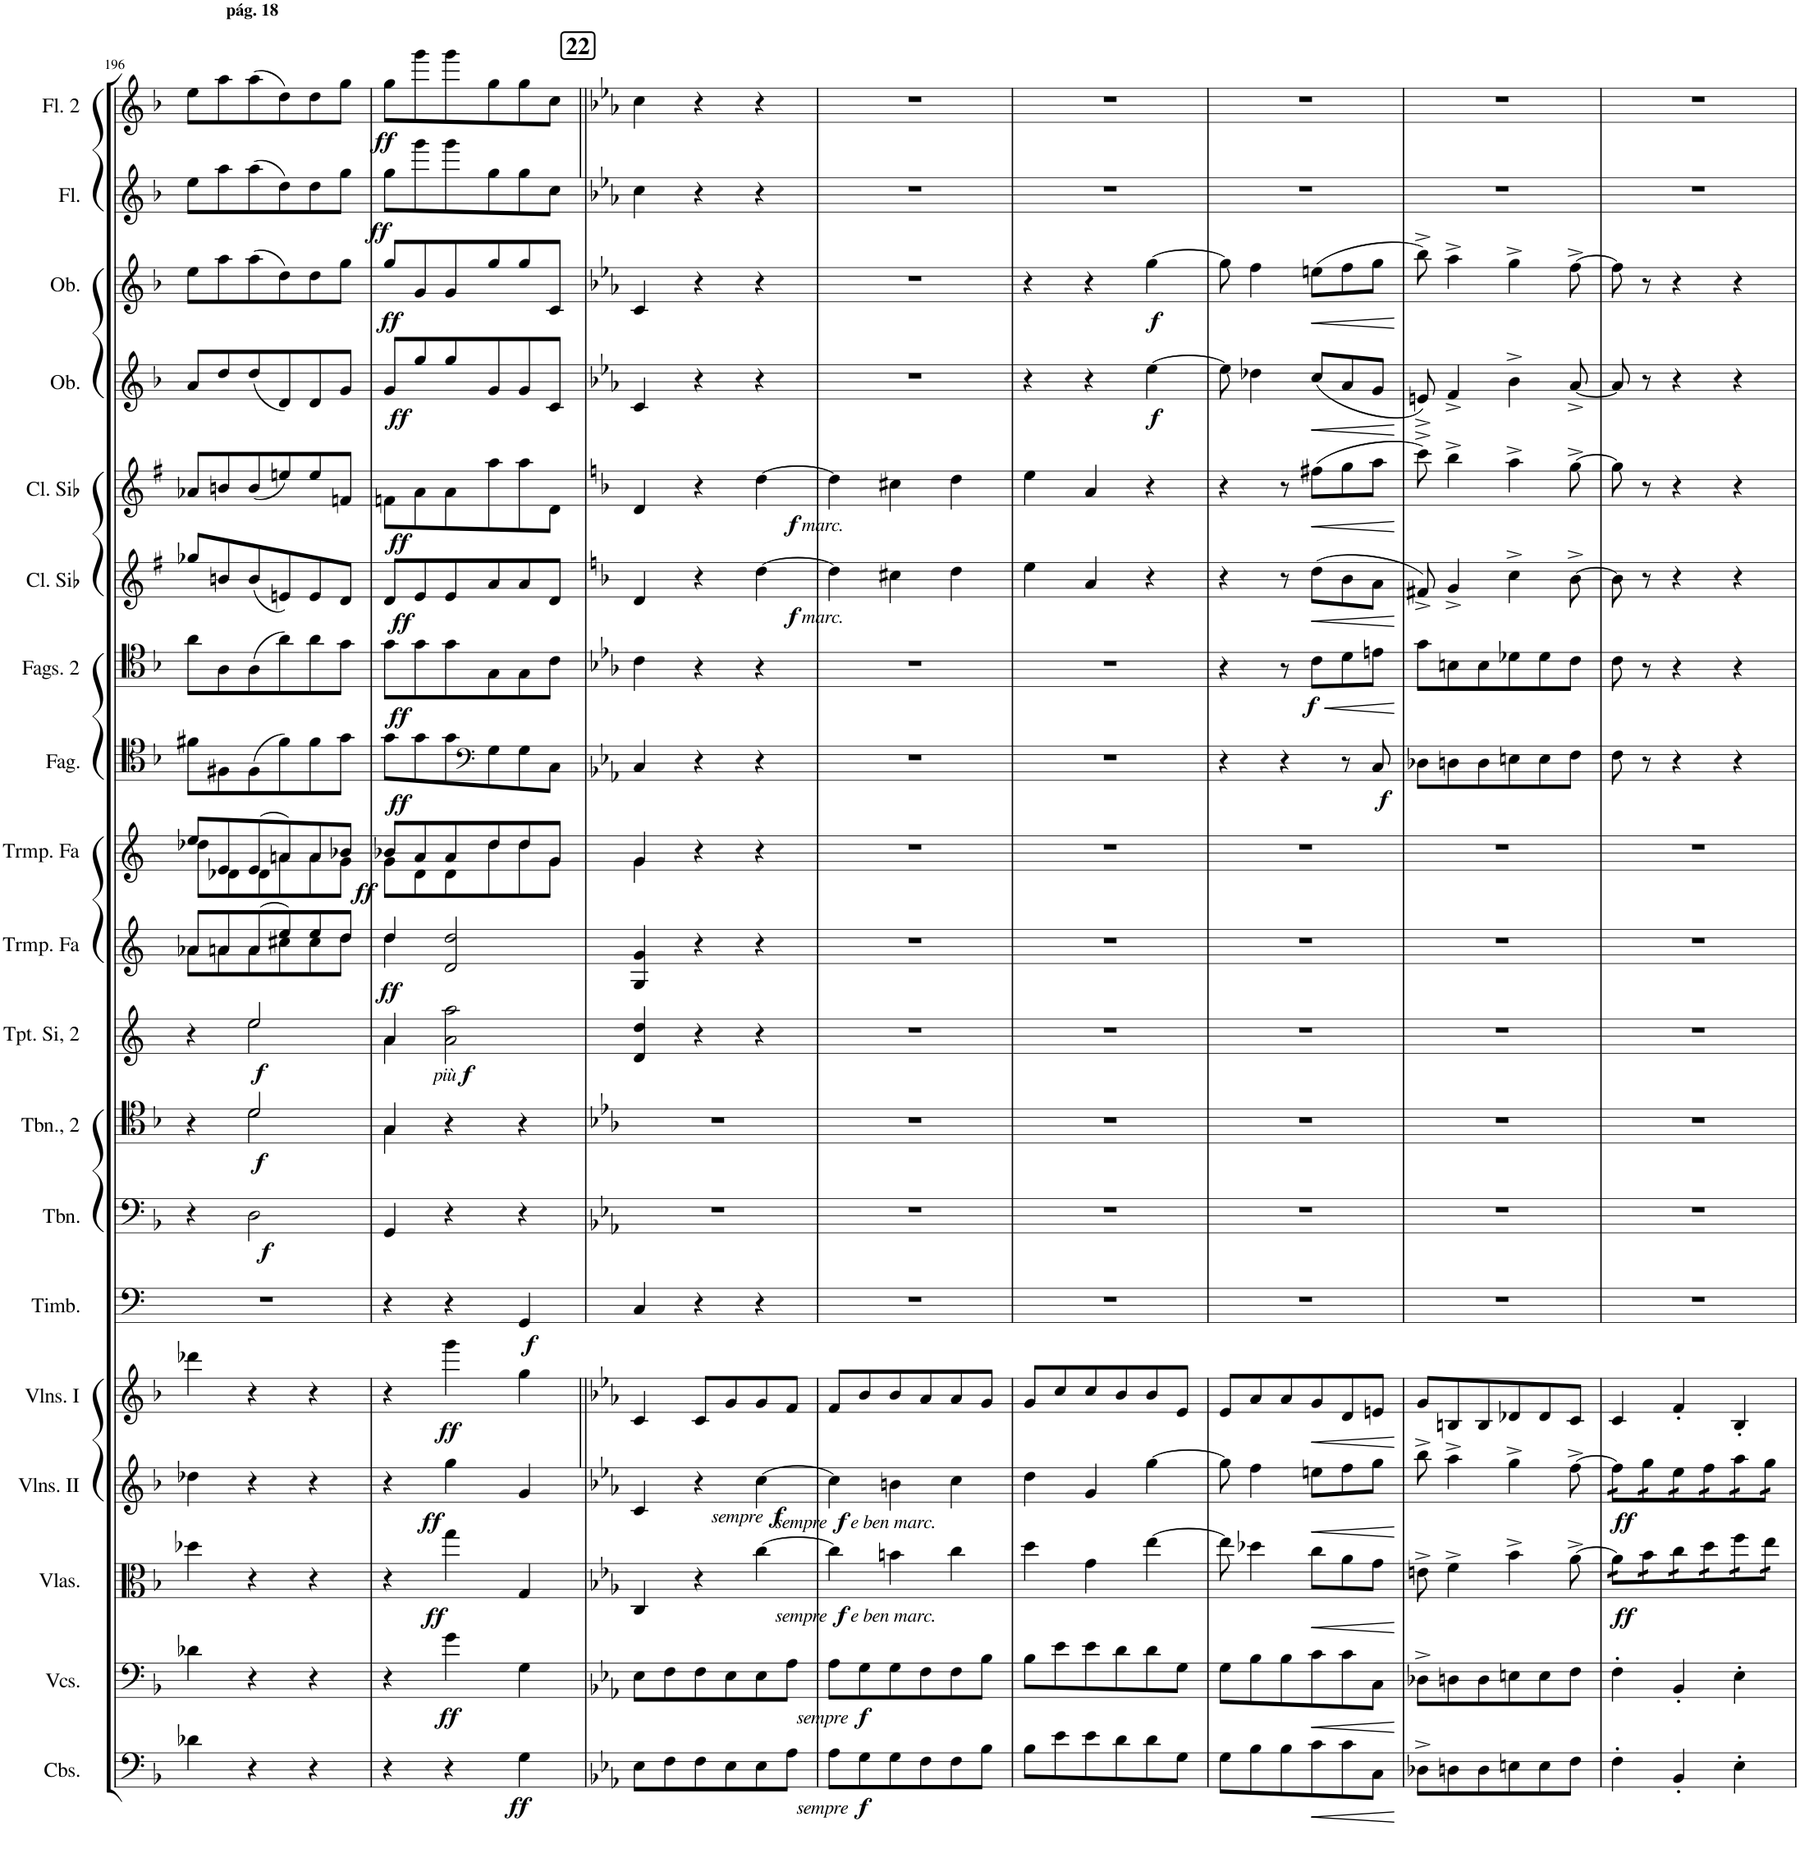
**kern	**dynam	**kern	**dynam	**kern	**dynam	**kern	**dynam	**kern	**dynam	**kern	**dynam	**kern	**dynam	**kern	**dynam	**kern	**dynam	**kern	**dynam	**kern	**dynam	**kern	**dynam	**kern	**dynam	**kern	**dynam	**kern	**dynam	**kern	**dynam	**kern	**dynam	**kern	**dynam	**kern	**dynam
*part19	*part19	*part18	*part18	*part17	*part17	*part16	*part16	*part15	*part15	*part14	*part14	*part13	*part13	*part12	*part12	*part11	*part11	*part10	*part10	*part9	*part9	*part8	*part8	*part7	*part7	*part6	*part6	*part5	*part5	*part4	*part4	*part3	*part3	*part2	*part2	*part1	*part1
*staff19	*staff19	*staff18	*staff18	*staff17	*staff17	*staff16	*staff16	*staff15	*staff15	*staff14	*staff14	*staff13	*staff13	*staff12	*staff12	*staff11	*staff11	*staff10	*staff10	*staff9	*staff9	*staff8	*staff8	*staff7	*staff7	*staff6	*staff6	*staff5	*staff5	*staff4	*staff4	*staff3	*staff3	*staff2	*staff2	*staff1	*staff1
*I"Contrabajos	*	*I"Violonchelos	*	*I"Violas	*	*I"Violines II	*	*I"Violines I	*	*I"Timbal de concierto	*	*I"Trombón	*	*I"Trombón, 2	*	*I"Trompeta en Si, 2	*	*I"Trompa en Fa, 2	*	*I"Trompa en Fa, 2	*	*I"(Fagot)	*	*I"Fagotes, 2	*	*I"(Clarinete en La)	*	*I"Clarinete en Sib	*	*I"(Oboe)	*	*I"Oboes, 2	*	*I"(Flauta)	*	*I"Flautas 2	*
*I'Cbs.	*	*I'Vcs.	*	*I'Vlas.	*	*I'Vlns. II	*	*I'Vlns. I	*	*I'Timb.	*	*I'Tbn.	*	*I'Tbn., 2	*	*I'Tpt. Si, 2	*	*I'Trmp. Fa, 2	*	*I'Trmp. Fa, 2	*	*I'Fag.	*	*I'Fags. 2	*	*I'Cl. La	*	*I'Cl. Sib	*	*I'Ob.	*	*I'Ob., 2	*	*I'Fl.	*	*I'Fl. 2	*
!!LO:PB:g=z
*clefF4	*	*clefF4	*	*clefC3	*	*clefG2	*	*clefG2	*	*clefF4	*	*clefF4	*	*clefC4	*	*clefG2	*	*clefG2	*	*clefG2	*	*clefC4	*	*clefC4	*	*clefG2	*	*clefG2	*	*clefG2	*	*clefG2	*	*clefG2	*	*clefG2	*
*Trd7c12	*	*	*	*	*	*	*	*	*	*	*	*	*	*	*	*Trd1c2	*	*Trd4c7	*	*Trd4c7	*	*	*	*	*	*Trd1c2	*	*Trd1c2	*	*	*	*	*	*	*	*	*
*k[b-]	*	*k[b-]	*	*k[b-]	*	*k[b-]	*	*k[b-]	*	*k[]	*	*k[b-]	*	*k[b-]	*	*k[]	*	*k[]	*	*k[]	*	*k[b-]	*	*k[b-]	*	*k[f#]	*	*k[f#]	*	*k[b-]	*	*k[b-]	*	*k[b-]	*	*k[b-]	*
*M3/4	*	*M3/4	*	*M3/4	*	*M3/4	*	*M3/4	*	*M3/4	*	*M3/4	*	*M3/4	*	*M3/4	*	*M3/4	*	*M3/4	*	*M3/4	*	*M3/4	*	*M3/4	*	*M3/4	*	*M3/4	*	*M3/4	*	*M3/4	*	*M3/4	*
=196	=196	=196	=196	=196	=196	=196	=196	=196	=196	=196	=196	=196	=196	=196	=196	=196	=196	=196	=196	=196	=196	=196	=196	=196	=196	=196	=196	=196	=196	=196	=196	=196	=196	=196	=196	=196	=196
*	*	*	*	*	*	*	*	*	*	*	*	*	*	*^	*	*^	*	*^	*	*^	*	*	*	*	*	*	*	*	*	*	*	*	*	*	*	*	*
4d-X\	.	4d-X\	.	4dd-X\	.	4dd-X\	.	4ddd-X\	.	2.r	.	4r	.	4r	4ryy	.	4r	4ryy	.	8a-X/L	8a-\L	.	8ee/L	8dd-X\L	.	8f#X\L	.	8a\L	.	8gg-X/L	.	8a-X/L	.	8a/L	.	8ee\L	.	8ee\L	.	8ee\L	.
.	.	.	.	.	.	.	.	.	.	.	.	.	.	.	.	.	.	.	.	8an/	8a\	.	8e/	8d-X\	.	8F#X\	.	8A\	.	8bn/	.	8bn/	.	8dd/	.	8aa\	.	8aa\	.	8aa\	.
!	!	!	!	!	!	!	!	!	!	!	!	!	!LO:DY:b	!	!	!LO:DY:b	!	!	!LO:DY:b	!	!	!	!	!	!	!	!	!	!	!	!	!	!	!	!	!	!	!	!	!	!
4r	.	4r	.	4r	.	4r	.	4r	.	.	.	2D\	f	2d/	2d\	f	2ee/	2ee\	f	(8a/	8a\	.	(8e/	8d-\	.	(8F#\	.	(8A\	.	(8b/	.	(8b/	.	(8dd/	.	(8aa\	.	(8aa\	.	(8aa\	.
.	.	.	.	.	.	.	.	.	.	.	.	.	.	.	.	.	.	.	.	8ee/)	8cc#X\	.	8an/)	8a\	.	8f#\)	.	8a\)	.	8en/)	.	8een/)	.	8d/)	.	8dd\)	.	8dd\)	.	8dd\)	.
4r	.	4r	.	4r	.	4r	.	4r	.	.	.	.	.	.	.	.	.	.	.	8ee/	8cc#\	.	8a/	8a\	.	8f#\	.	8a\	.	8e/	.	8ee/	.	8d/	.	8dd\	.	8dd\	.	8dd\	.
.	.	.	.	.	.	.	.	.	.	.	.	.	.	.	.	.	.	.	.	8dd/J	8dd\J	.	8b-X/J	8g\J	.	8g\J	.	8g\J	.	8d/J	.	8fn/J	.	8g/J	.	8gg\J	.	8gg\J	.	8gg\J	.
=197	=197	=197	=197	=197	=197	=197	=197	=197	=197	=197	=197	=197	=197	=197	=197	=197	=197	=197	=197	=197	=197	=197	=197	=197	=197	=197	=197	=197	=197	=197	=197	=197	=197	=197	=197	=197	=197	=197	=197	=197	=197
!	!	!	!	!	!	!	!	!	!	!	!	!	!	!	!	!	!	!	!	!	!	!	!	!	!	!	!	!	!	!	!	!	!	!	!	!	!	!	!	!LO:TX:a:B:t=pág. 18	!
!	!	!	!	!	!	!	!	!	!	!	!	!	!	!	!	!	!	!	!	!	!	!LO:DY:b	!	!	!LO:DY:b	!	!LO:DY:b	!	!LO:DY:b	!	!LO:DY:b	!	!LO:DY:b	!	!LO:DY:b	!	!LO:DY:b	!	!LO:DY:b	!	!LO:DY:b
4r	.	4r	.	4r	.	4r	.	4r	.	4r	.	4GG/	.	4G/	4G\	.	4a/	4a\	.	4dd/	4dd\	ff	8b-X/L	8g\L	ff	8g\L	ff	8g\L	ff	8d/L	ff	8fn\L	ff	8g/L	ff	8gg/L	ff	8gg\L	ff	8gg\L	ff
.	.	.	.	.	.	.	.	.	.	.	.	.	.	.	.	.	.	.	.	.	.	.	8a/	8d\	.	8g\	.	8g\	.	8e/	.	8a\	.	8gg/	.	8g/	.	8ggg\	.	8ggg\	.
!	!	!	!LO:DY:b	!	!LO:DY:b	!	!LO:DY:b	!	!LO:DY:b	!	!	!	!	!	!	!	!	!	!LO:DY:b	!	!	!	!	!	!	!	!	!	!	!	!	!	!	!	!	!	!	!	!	!	!
!	!	!	!	!	!	!	!	!	!	!	!	!	!	!	!	!	!	!	!LO:DY:n=1:b	!	!	!	!	!	!	!	!	!	!	!	!	!	!	!	!	!	!	!	!	!	!
4r	.	4g\	ff	4gg\	ff	4gg\	ff	4ggg\	ff	4r	.	4r	.	4r	2ryy	.	2ryy	2a\ 2aa\	other-dynamics f	2d/ 2dd/	2ryy	.	8a/	8d\	.	8g\	.	8g\	.	8e/	.	8a\	.	8gg/	.	8g/	.	8ggg\	.	8ggg\	.
*	*	*	*	*	*	*	*	*	*	*	*	*	*	*	*	*	*	*	*	*	*	*	*	*	*	*clefF4	*	*	*	*	*	*	*	*	*	*	*	*	*	*	*
.	.	.	.	.	.	.	.	.	.	.	.	.	.	.	.	.	.	.	.	.	.	.	8dd/	8dd\	.	8G\	.	8G\	.	8a/	.	8aa\	.	8g/	.	8gg/	.	8gg\	.	8gg\	.
!	!LO:DY:b	!	!	!	!	!	!	!	!	!	!LO:DY:b	!	!	!	!	!	!	!	!	!	!	!	!	!	!	!	!	!	!	!	!	!	!	!	!	!	!	!	!	!	!
4G\	ff	4G\	.	4G/	.	4g/	.	4gg\	.	4GG/	f	4r	.	4r	.	.	.	.	.	.	.	.	8dd/	8dd\	.	8G\	.	8G\	.	8a/	.	8aa\	.	8g/	.	8gg/	.	8gg\	.	8gg\	.
.	.	.	.	.	.	.	.	.	.	.	.	.	.	.	.	.	.	.	.	.	.	.	8g/J	8g\J	.	8C\J	.	8c\J	.	8d/J	.	8d\J	.	8c/J	.	8c/J	.	8cc\J	.	8cc\J	.
*	*	*	*	*	*	*	*	*	*	*	*	*	*	*v	*v	*	*	*	*	*v	*v	*	*	*	*	*	*	*	*	*	*	*	*	*	*	*	*	*	*	*	*
*	*	*	*	*	*	*	*	*	*	*	*	*	*	*	*	*v	*v	*	*	*	*	*	*	*	*	*	*	*	*	*	*	*	*	*	*	*	*	*	*
!!LO:REH:place=s1:a:B:cj:fs=14:t=22
=198||	=198||	=198||	=198||	=198||	=198||	=198||	=198||	=198||	=198||	=198||	=198||	=198||	=198||	=198||	=198||	=198||	=198||	=198||	=198||	=198||	=198||	=198||	=198||	=198||	=198||	=198||	=198||	=198||	=198||	=198||	=198||	=198||	=198||	=198||	=198||	=198||	=198||	=198||
*k[b-e-a-]	*	*k[b-e-a-]	*	*k[b-e-a-]	*	*k[b-e-a-]	*	*k[b-e-a-]	*	*k[]	*	*k[b-e-a-]	*	*k[b-e-a-]	*	*k[]	*	*k[]	*	*k[]	*	*	*k[b-e-a-]	*	*k[b-e-a-]	*	*k[b-]	*	*k[b-]	*	*k[b-e-a-]	*	*k[b-e-a-]	*	*k[b-e-a-]	*	*k[b-e-a-]	*
8E-\L	.	8E-\L	.	4C/	.	4c/	.	4c/	.	4C/	.	2.r	.	2.r	.	4d/ 4dd/	.	4G/ 4g/	.	4g/	4g\	.	4C/	.	4c\	.	4d/	.	4d/	.	4c/	.	4c/	.	4cc\	.	4cc\	.
8F\	.	8F\	.	.	.	.	.	.	.	.	.	.	.	.	.	.	.	.	.	.	.	.	.	.	.	.	.	.	.	.	.	.	.	.	.	.	.	.
8F\	.	8F\	.	4r	.	4r	.	8c/L	.	4r	.	.	.	.	.	4r	.	4r	.	4r	2ryy	.	4r	.	4r	.	4r	.	4r	.	4r	.	4r	.	4r	.	4r	.
8E-\	.	8E-\	.	.	.	.	.	8g/	.	.	.	.	.	.	.	.	.	.	.	.	.	.	.	.	.	.	.	.	.	.	.	.	.	.	.	.	.	.
!	!	!	!	!	!LO:DY:b	!	!	!	!	!	!	!	!	!	!	!	!	!	!	!	!	!	!	!	!	!	!	!	!	!	!	!	!	!	!	!	!	!
!	!	!	!	!	!LO:DY:n=1:b	!	!	!	!	!	!	!	!	!	!	!	!	!	!	!	!	!	!	!	!	!	!	!	!	!	!	!	!	!	!	!	!	!
!	!	!	!	!	!LO:DY:n=2:b	!	!LO:DY:b	!	!	!	!	!	!	!	!	!	!	!	!	!	!	!	!	!	!	!	!	!	!	!	!	!	!	!	!	!	!	!
!	!	!	!	!	!	!	!LO:DY:n=1:b	!	!	!	!	!	!	!	!	!	!	!	!	!	!	!	!	!	!	!	!	!	!	!	!	!	!	!	!	!	!	!
!	!	!	!	!	!	!	!LO:DY:n=2:b	!	!	!	!	!	!	!	!	!	!	!	!	!	!	!	!	!	!	!	!	!	!	!	!	!	!	!	!	!	!	!
!	!	!	!	!	!	!	!LO:DY:n=3:b	!	!	!	!	!	!	!	!	!	!	!	!	!	!	!	!	!	!	!	!	!	!	!	!	!	!	!	!	!	!	!
!	!	!	!	!	!	!	!LO:DY:n=4:b	!	!	!	!	!	!	!	!	!	!	!	!	!	!	!	!	!	!	!	!	!LO:DY:b	!	!	!	!	!	!	!	!	!	!
!	!	!	!	!	!	!	!	!	!	!	!	!	!	!	!	!	!	!	!	!	!	!	!	!	!	!	!	!LO:DY:n=1:b	!	!LO:DY:b	!	!	!	!	!	!	!	!
!	!	!	!	!	!	!	!	!	!	!	!	!	!	!	!	!	!	!	!	!	!	!	!	!	!	!	!	!	!	!LO:DY:n=1:b	!	!	!	!	!	!	!	!
8E-\	.	8E-\	.	[4cc\	other-dynamics f other-dynamics	[4cc\	other-dynamics f other-dynamics f other-dynamics	8g/	.	4r	.	.	.	.	.	4r	.	4r	.	4r	.	.	4r	.	4r	.	[4dd\	f other-dynamics	[4dd\	f other-dynamics	4r	.	4r	.	4r	.	4r	.
8A-\J	.	8A-\J	.	.	.	.	.	8f/J	.	.	.	.	.	.	.	.	.	.	.	.	.	.	.	.	.	.	.	.	.	.	.	.	.	.	.	.	.	.
*	*	*	*	*	*	*	*	*	*	*	*	*	*	*	*	*	*	*	*	*v	*v	*	*	*	*	*	*	*	*	*	*	*	*	*	*	*	*	*
=199	=199	=199	=199	=199	=199	=199	=199	=199	=199	=199	=199	=199	=199	=199	=199	=199	=199	=199	=199	=199	=199	=199	=199	=199	=199	=199	=199	=199	=199	=199	=199	=199	=199	=199	=199	=199	=199
!	!LO:DY:b	!	!	!	!	!	!	!	!	!	!	!	!	!	!	!	!	!	!	!	!	!	!	!	!	!	!	!	!	!	!	!	!	!	!	!	!
!	!LO:DY:n=1:b	!	!LO:DY:b	!	!	!	!	!	!	!	!	!	!	!	!	!	!	!	!	!	!	!	!	!	!	!	!	!	!	!	!	!	!	!	!	!	!
!	!	!	!LO:DY:n=1:b	!	!	!	!	!	!	!	!	!	!	!	!	!	!	!	!	!	!	!	!	!	!	!	!	!	!	!	!	!	!	!	!	!	!
8A-\L	other-dynamics f	8A-\L	other-dynamics f	4cc\]	.	4cc\]	.	8f/L	.	2.r	.	2.r	.	2.r	.	2.r	.	2.r	.	2.r	.	2.r	.	2.r	.	4dd\]	.	4dd\]	.	2.r	.	2.r	.	2.r	.	2.r	.
8G\	.	8G\	.	.	.	.	.	8b-/	.	.	.	.	.	.	.	.	.	.	.	.	.	.	.	.	.	.	.	.	.	.	.	.	.	.	.	.	.
8G\	.	8G\	.	4bn\	.	4bn\	.	8b-/	.	.	.	.	.	.	.	.	.	.	.	.	.	.	.	.	.	4cc#X\	.	4cc#X\	.	.	.	.	.	.	.	.	.
8F\	.	8F\	.	.	.	.	.	8a-/	.	.	.	.	.	.	.	.	.	.	.	.	.	.	.	.	.	.	.	.	.	.	.	.	.	.	.	.	.
8F\	.	8F\	.	4cc\	.	4cc\	.	8a-/	.	.	.	.	.	.	.	.	.	.	.	.	.	.	.	.	.	4dd\	.	4dd\	.	.	.	.	.	.	.	.	.
8B-\J	.	8B-\J	.	.	.	.	.	8g/J	.	.	.	.	.	.	.	.	.	.	.	.	.	.	.	.	.	.	.	.	.	.	.	.	.	.	.	.	.
=200	=200	=200	=200	=200	=200	=200	=200	=200	=200	=200	=200	=200	=200	=200	=200	=200	=200	=200	=200	=200	=200	=200	=200	=200	=200	=200	=200	=200	=200	=200	=200	=200	=200	=200	=200	=200	=200
8B-\L	.	8B-\L	.	4dd\	.	4dd\	.	8g/L	.	2.r	.	2.r	.	2.r	.	2.r	.	2.r	.	2.r	.	2.r	.	2.r	.	4ee\	.	4ee\	.	4r	.	4r	.	2.r	.	2.r	.
8e-\	.	8e-\	.	.	.	.	.	8cc/	.	.	.	.	.	.	.	.	.	.	.	.	.	.	.	.	.	.	.	.	.	.	.	.	.	.	.	.	.
8e-\	.	8e-\	.	4g\	.	4g/	.	8cc/	.	.	.	.	.	.	.	.	.	.	.	.	.	.	.	.	.	4a/	.	4a/	.	4r	.	4r	.	.	.	.	.
8d\	.	8d\	.	.	.	.	.	8b-/	.	.	.	.	.	.	.	.	.	.	.	.	.	.	.	.	.	.	.	.	.	.	.	.	.	.	.	.	.
!	!	!	!	!	!	!	!	!	!	!	!	!	!	!	!	!	!	!	!	!	!	!	!	!	!	!	!	!	!	!	!LO:DY:b	!	!LO:DY:b	!	!	!	!
8d\	.	8d\	.	[4ee-\	.	[4gg\	.	8b-/	.	.	.	.	.	.	.	.	.	.	.	.	.	.	.	.	.	4r	.	4r	.	[4ee-\	f	[4gg\	f	.	.	.	.
8G\J	.	8G\J	.	.	.	.	.	8e-/J	.	.	.	.	.	.	.	.	.	.	.	.	.	.	.	.	.	.	.	.	.	.	.	.	.	.	.	.	.
=201	=201	=201	=201	=201	=201	=201	=201	=201	=201	=201	=201	=201	=201	=201	=201	=201	=201	=201	=201	=201	=201	=201	=201	=201	=201	=201	=201	=201	=201	=201	=201	=201	=201	=201	=201	=201	=201
8G\L	.	8G\L	.	8ee-\]	.	8gg\]	.	8e-/L	.	2.r	.	2.r	.	2.r	.	2.r	.	2.r	.	2.r	.	4r	.	4r	.	4r	.	4r	.	8ee-\]	.	8gg\]	.	2.r	.	2.r	.
8B-\	.	8B-\	.	4dd-X\	.	4ff\	.	8a-/	.	.	.	.	.	.	.	.	.	.	.	.	.	.	.	.	.	.	.	.	.	4dd-X\	.	4ff\	.	.	.	.	.
8B-\	.	8B-\	.	.	.	.	.	8a-/	.	.	.	.	.	.	.	.	.	.	.	.	.	4r	.	8r	.	8r	.	8r	.	.	.	.	.	.	.	.	.
!	!	!	!	!	!	!	!	!	!	!	!	!	!	!	!	!	!	!	!	!	!	!	!	!	!LO:HP:b	!	!LO:HP:b	!	!LO:HP:b	!	!LO:HP:b	!	!LO:HP:b	!	!	!	!
!	!	!	!	!	!	!	!	!	!	!	!	!	!	!	!	!	!	!	!	!	!	!	!	!	!LO:DY:n=1:b	!	!	!	!	!	!	!	!	!	!	!	!
8c\	.	8c\	.	8cc\L	.	8een\L	.	8g/	.	.	.	.	.	.	.	.	.	.	.	.	.	.	.	8c\L	< f	(8dd\L	<	(8ff#X\L	<	(8cc/L	<	(8een\L	<	.	.	.	.
8c\	.	8c\	.	8a-\	.	8ff\	.	8d/	.	.	.	.	.	.	.	.	.	.	.	.	.	8r	.	8d\	.	8b-\	.	8gg\	.	8a-/	.	8ff\	.	.	.	.	.
!	!	!	!	!	!	!	!	!	!	!	!	!	!	!	!	!	!	!	!	!	!	!	!LO:DY:b	!	!	!	!	!	!	!	!	!	!	!	!	!	!
8C\J	.	8C\J	.	8g\J	.	8gg\J	.	8en/J	.	.	.	.	.	.	.	.	.	.	.	.	.	8C/	f	8en\J	.	8a\J	.	8aa\J	.	8g/J	.	8gg\J	.	.	.	.	.
.	.	.	.	.	.	.	.	.	.	.	.	.	.	.	.	.	.	.	.	.	.	.	.	.	[	.	[	.	[	.	[	.	[	.	.	.	.
=202	=202	=202	=202	=202	=202	=202	=202	=202	=202	=202	=202	=202	=202	=202	=202	=202	=202	=202	=202	=202	=202	=202	=202	=202	=202	=202	=202	=202	=202	=202	=202	=202	=202	=202	=202	=202	=202
8D-X^\L	.	8D-X^\L	.	8en^\	.	8bb-^\	.	8g/L	.	2.r	.	2.r	.	2.r	.	2.r	.	2.r	.	2.r	.	8D-X\L	.	8g\L	.	8f#X^/)	.	8ccc^\)	.	8en^/)	.	8bb-^\)	.	2.r	.	2.r	.
8Dn\	.	8Dn\	.	4f^\	.	4aa-^\	.	8Bn/	.	.	.	.	.	.	.	.	.	.	.	.	.	8Dn\	.	8Bn\	.	4g^/	.	4bb-^\	.	4f^/	.	4aa-^\	.	.	.	.	.
8D\	.	8D\	.	.	.	.	.	8B/	.	.	.	.	.	.	.	.	.	.	.	.	.	8D\	.	8B\	.	.	.	.	.	.	.	.	.	.	.	.	.
8En\	.	8En\	.	4b-^\	.	4gg^\	.	8d-X/	.	.	.	.	.	.	.	.	.	.	.	.	.	8En\	.	8d-X\	.	4cc^\	.	4aa^\	.	4b-^\	.	4gg^\	.	.	.	.	.
8E\	.	8E\	.	.	.	.	.	8d-/	.	.	.	.	.	.	.	.	.	.	.	.	.	8E\	.	8d-\	.	.	.	.	.	.	.	.	.	.	.	.	.
8F\J	.	8F\J	.	[8a-^\	.	[8ff^\	.	8c/J	.	.	.	.	.	.	.	.	.	.	.	.	.	8F\J	.	8c\J	.	[8b-^\	.	[8gg^\	.	[8a-^/	.	[8ff^\	.	.	.	.	.
=203	=203	=203	=203	=203	=203	=203	=203	=203	=203	=203	=203	=203	=203	=203	=203	=203	=203	=203	=203	=203	=203	=203	=203	=203	=203	=203	=203	=203	=203	=203	=203	=203	=203	=203	=203	=203	=203
!	!	!	!	!	!LO:DY:b	!	!LO:DY:b	!	!	!	!	!	!	!	!	!	!	!	!	!	!	!	!	!	!	!	!	!	!	!	!	!	!	!	!	!	!
*	*	*	*	*tremolo	*	*	*	*	*	*	*	*	*	*	*	*	*	*	*	*	*	*	*	*	*	*	*	*	*	*	*	*	*	*	*	*	*
*	*	*	*	*	*	*tremolo	*	*	*	*	*	*	*	*	*	*	*	*	*	*	*	*	*	*	*	*	*	*	*	*	*	*	*	*	*	*	*
4F'\	.	4F'\	.	16a-\]LL	ff	16ff\]LL	ff	4c/	.	2.r	.	2.r	.	2.r	.	2.r	.	2.r	.	2.r	.	8F\	.	8c\	.	8b-\]	.	8gg\]	.	8a-/]	.	8ff\]	.	2.r	.	2.r	.
.	.	.	.	16a-\	.	16ff\	.	.	.	.	.	.	.	.	.	.	.	.	.	.	.	.	.	.	.	.	.	.	.	.	.	.	.	.	.	.	.
.	.	.	.	16b-\	.	16gg\	.	.	.	.	.	.	.	.	.	.	.	.	.	.	.	8r	.	8r	.	8r	.	8r	.	8r	.	8r	.	.	.	.	.
.	.	.	.	16b-\	.	16gg\	.	.	.	.	.	.	.	.	.	.	.	.	.	.	.	.	.	.	.	.	.	.	.	.	.	.	.	.	.	.	.
4BB-'/	.	4BB-'/	.	16cc\	.	16ee-\	.	4f'/	.	.	.	.	.	.	.	.	.	.	.	.	.	4r	.	4r	.	4r	.	4r	.	4r	.	4r	.	.	.	.	.
.	.	.	.	16cc\	.	16ee-\	.	.	.	.	.	.	.	.	.	.	.	.	.	.	.	.	.	.	.	.	.	.	.	.	.	.	.	.	.	.	.
.	.	.	.	16dd\	.	16ff\	.	.	.	.	.	.	.	.	.	.	.	.	.	.	.	.	.	.	.	.	.	.	.	.	.	.	.	.	.	.	.
.	.	.	.	16dd\	.	16ff\	.	.	.	.	.	.	.	.	.	.	.	.	.	.	.	.	.	.	.	.	.	.	.	.	.	.	.	.	.	.	.
4E-'\	.	4E-'\	.	16ff\	.	16aa-\	.	4B-'/	.	.	.	.	.	.	.	.	.	.	.	.	.	4r	.	4r	.	4r	.	4r	.	4r	.	4r	.	.	.	.	.
.	.	.	.	16ff\	.	16aa-\	.	.	.	.	.	.	.	.	.	.	.	.	.	.	.	.	.	.	.	.	.	.	.	.	.	.	.	.	.	.	.
.	.	.	.	16ee-\	.	16gg\	.	.	.	.	.	.	.	.	.	.	.	.	.	.	.	.	.	.	.	.	.	.	.	.	.	.	.	.	.	.	.
.	.	.	.	16ee-\JJ	.	16gg\JJ	.	.	.	.	.	.	.	.	.	.	.	.	.	.	.	.	.	.	.	.	.	.	.	.	.	.	.	.	.	.	.
*	*	*	*	*	*	*Xtremolo	*	*	*	*	*	*	*	*	*	*	*	*	*	*	*	*	*	*	*	*	*	*	*	*	*	*	*	*	*	*	*
*	*	*	*	*Xtremolo	*	*	*	*	*	*	*	*	*	*	*	*	*	*	*	*	*	*	*	*	*	*	*	*	*	*	*	*	*	*	*	*	*
=	=	=	=	=	=	=	=	=	=	=	=	=	=	=	=	=	=	=	=	=	=	=	=	=	=	=	=	=	=	=	=	=	=	=	=	=	=
*-	*-	*-	*-	*-	*-	*-	*-	*-	*-	*-	*-	*-	*-	*-	*-	*-	*-	*-	*-	*-	*-	*-	*-	*-	*-	*-	*-	*-	*-	*-	*-	*-	*-	*-	*-	*-	*-
